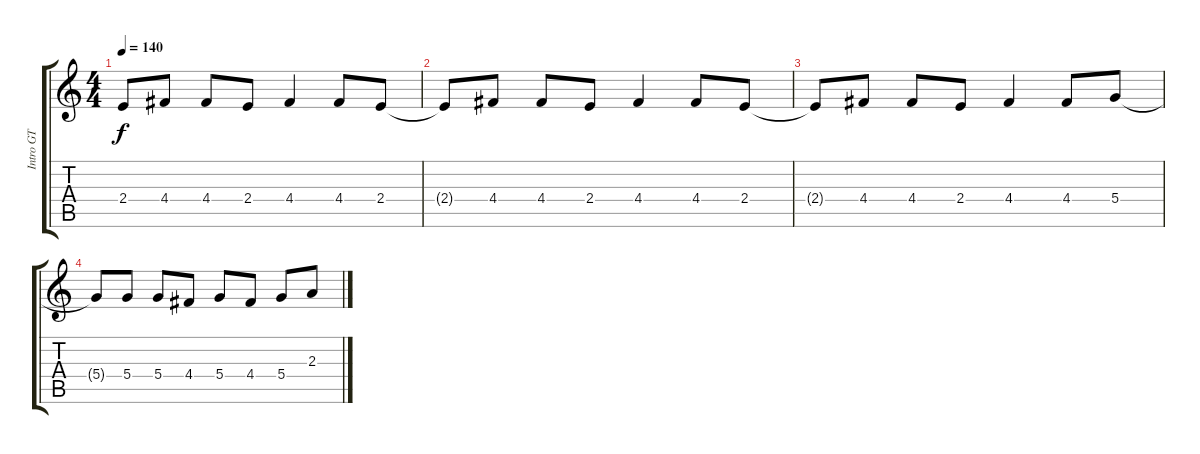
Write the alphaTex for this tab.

\track ("Intro GT" "Intro GT") {instrument overdrivenguitar}
\staff {score tabs}
\tuning (E4 B3 G3 D3 A2 E2) {hide}
\ts (4 4)
\tempo 140
\clef g2
\ks c
2.4.8{dy f} 4.4.8 4.4.8 2.4.8 4.4.4 4.4.8 2.4.8 |
2.4{t}.8 4.4.8 4.4.8 2.4.8 4.4.4 4.4.8 2.4.8 |
2.4{t}.8 4.4.8 4.4.8 2.4.8 4.4.4 4.4.8 5.4.8 |
5.4{t}.8 5.4.8 5.4.8 4.4.8 5.4.8 4.4.8 5.4.8 2.3.8
